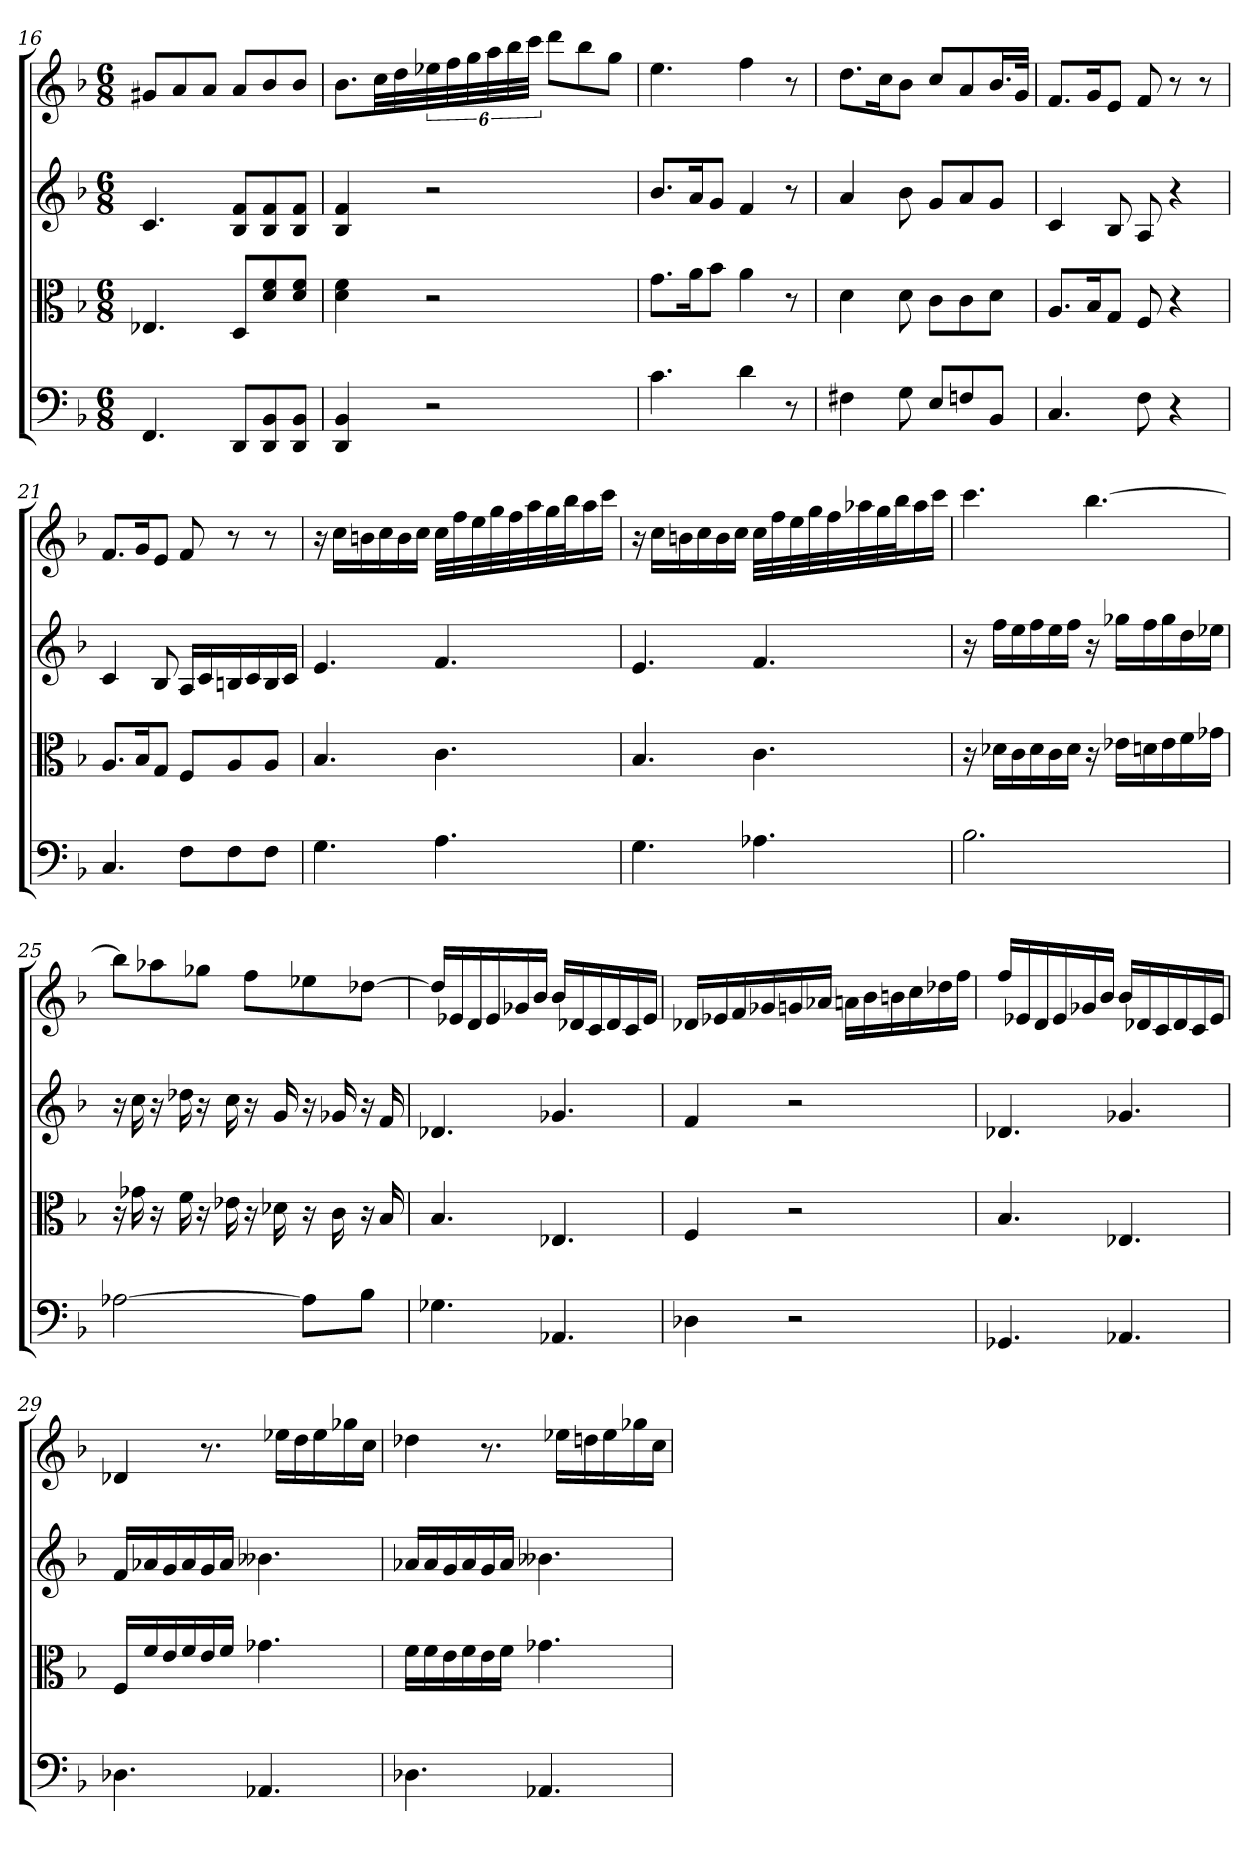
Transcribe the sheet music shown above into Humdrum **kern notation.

**kern	**kern	**kern	**kern
*part4	*part3	*part2	*part1
*staff4	*staff3	*staff2	*staff1
*clefF4	*clefC3	*	*
*k[b-]	*k[b-]	*k[b-]	*k[b-]
*F:	*F:	*F:	*F:
*M6/8	*M6/8	*M6/8	*M6/8
=16	=16	=16	=16
4.FF	4.E-X	4.c	8g#XL
.	.	.	8a
.	.	.	8aJ
8DD/L	8D/L	8B- 8fL	8aL
8DD/ 8BB-/	8d/ 8f/	8B- 8f	8b-
8DD/ 8BB-/J	8d/ 8f/J	8B- 8fJ	8b-J
=17	=17	=17	=17
4DD 4BB-	4d 4f	4B- 4f	8.b-L
.	.	.	32ccLL
.	.	.	32dd
2r	2r	2r	48ee-X
.	.	.	48ff
.	.	.	48gg
.	.	.	48aa
.	.	.	48bb-
.	.	.	48cccJJJ
.	.	.	8dddL
.	.	.	8bb-
.	.	.	8ggJ
=18	=18	=18	=18
4.c	8.g\L	8.b-L	4.ee
.	16a\K	16aK	.
.	8b-\J	8gJ	.
4d	4a	4f	4ff
8r	8r	8r	8r
=19	=19	=19	=19
4F#X	4d	4a	8.ddL
.	.	.	16ccK
8G	8d	8b-	8b-J
8E/L	8c\L	8gL	8ccL
8Fn/	8c\	8a	8a
8BB-/J	8d\J	8gJ	16.b-L
.	.	.	32gJJk
=20	=20	=20	=20
4.C	8.A/L	4c	8.fL
.	16B-/K	.	16gK
.	8G/J	8B-	8eJ
8F	8F	8A	8f
4r	4r	4r	8r
.	.	.	8r
=21	=21	=21	=21
4.C	8.A/L	4c	8.fL
.	16B-/K	.	16gK
.	8G/J	8B-	8eJ
8F\L	8F/L	16ALL	8f
.	.	16c	.
8F\	8A/	16Bn	8r
.	.	16c	.
8F\J	8A/J	16B	8r
.	.	16cJJ	.
=22	=22	=22	=22
4.G	4.B-	4.e	16r
.	.	.	16ccLL
.	.	.	16bn
.	.	.	16cc
.	.	.	16b
.	.	.	16ccJJ
4.A	4.c	4.f	32ccLLL
.	.	.	32ff
.	.	.	32ee
.	.	.	32gg
.	.	.	32ff
.	.	.	32aa
.	.	.	32gg
.	.	.	32bb-J
.	.	.	16aa
.	.	.	16cccJJ
=23	=23	=23	=23
4.G	4.B-	4.e	16r
.	.	.	16ccLL
.	.	.	16bn
.	.	.	16cc
.	.	.	16b
.	.	.	16ccJJ
4.A-X	4.c	4.f	32ccLLL
.	.	.	32ff
.	.	.	32ee
.	.	.	32gg
.	.	.	32ff
.	.	.	32aa-X
.	.	.	32gg
.	.	.	32bb-J
.	.	.	16aa-
.	.	.	16cccJJ
=24	=24	=24	=24
2.B-	16r	16r	4.ccc
.	16d-X\LL	16ffLL	.
.	16c\	16ee	.
.	16d-\	16ff	.
.	16c\	16ee	.
.	16d-\JJ	16ffJJ	.
.	16r	16r	[4.bb-
.	16e-X\LL	16gg-XLL	.
.	16dn\	16ff	.
.	16e-\	16gg-	.
.	16f\	16dd	.
.	16g-X\JJ	16ee-XJJ	.
=25	=25	=25	=25
[2A-X	16r	16r	8bb-L]
.	16g-X	16cc	.
.	16r	16r	8aa-X
.	16f	16dd-X	.
.	16r	16r	8gg-XJ
.	16e-X	16cc	.
.	16r	16r	8ffL
.	16d-X	16g	.
8A-\L]	16r	16r	8ee-X
.	16c	16g-X	.
8B-\J	16r	16r	[8dd-XJ
.	16B-	16f	.
=26	=26	=26	=26
4.G-X	4.B-	4.d-X	16dd-LL]
.	.	.	16e-X
.	.	.	16d
.	.	.	16e-
.	.	.	16g-X
.	.	.	16b-JJ
4.AA-X	4.E-X	4.g-X	16b-LL
.	.	.	16d-X
.	.	.	16c
.	.	.	16d-
.	.	.	16c
.	.	.	16e-JJ
=27	=27	=27	=27
4D-X	4F	4f	16d-XLL
.	.	.	16e-X
.	.	.	16f
.	.	.	16g-X
2r	2r	2r	16gn
.	.	.	16a-XJJ
.	.	.	16anLL
.	.	.	16b-
.	.	.	16bn
.	.	.	16cc
.	.	.	16dd-X
.	.	.	16ffJJ
=28	=28	=28	=28
4.GG-X	4.B-	4.d-X	16ffLL
.	.	.	16e-X
.	.	.	16d
.	.	.	16e-
.	.	.	16g-X
.	.	.	16b-JJ
4.AA-X	4.E-X	4.g-X	16b-LL
.	.	.	16d-X
.	.	.	16c
.	.	.	16d-
.	.	.	16c
.	.	.	16e-JJ
=29	=29	=29	=29
4.D-X	16F/LL	16fLL	4d-X
.	16f/	16a-X	.
.	16e/	16g	.
.	16f/	16a-	.
.	16e/	16g	8.r
.	16f/JJ	16a-JJ	.
4.AA-X	4.g-X	4.b--X	.
.	.	.	16ee-XLL
.	.	.	16dd
.	.	.	16ee-
.	.	.	16gg-X
.	.	.	16ccJJ
=30	=30	=30	=30
4.D-X	16f\LL	16a-XLL	4dd-X
.	16f\	16a-	.
.	16e\	16g	.
.	16f\	16a-	.
.	16e\	16g	8.r
.	16f\JJ	16a-JJ	.
4.AA-X	4.g-X	4.b--X	.
.	.	.	16ee-XLL
.	.	.	16ddn
.	.	.	16ee-
.	.	.	16gg-X
.	.	.	16ccJJ
=	=	=	=
*-	*-	*-	*-
